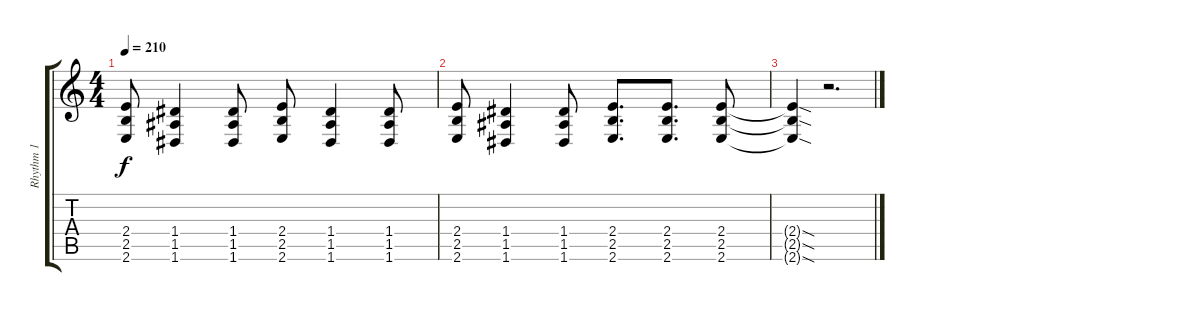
\track ("Rhythm 1" "Rhythm 1") {instrument overdrivenguitar}
\staff {score tabs}
\tuning (E4 B3 G3 D3 A2 D2) {hide}
\ts (4 4)
\tempo 210
\clef g2
\ks c
(2.4 2.5 2.6).8{dy f} (1.4 1.5 1.6).4 (1.4 1.5 1.6).8 (2.4 2.5 2.6).8 (1.4 1.5 1.6).4 (1.4 1.5 1.6).8 |
(2.4 2.5 2.6).8 (1.4 1.5 1.6).4 (1.4 1.5 1.6).8 (2.4 2.5 2.6).8{d} (2.4 2.5 2.6).8{d} (2.4 2.5 2.6).8 |
(2.4{sod t} 2.5{sod t} 2.6{sod t}).4 r.2{d}
